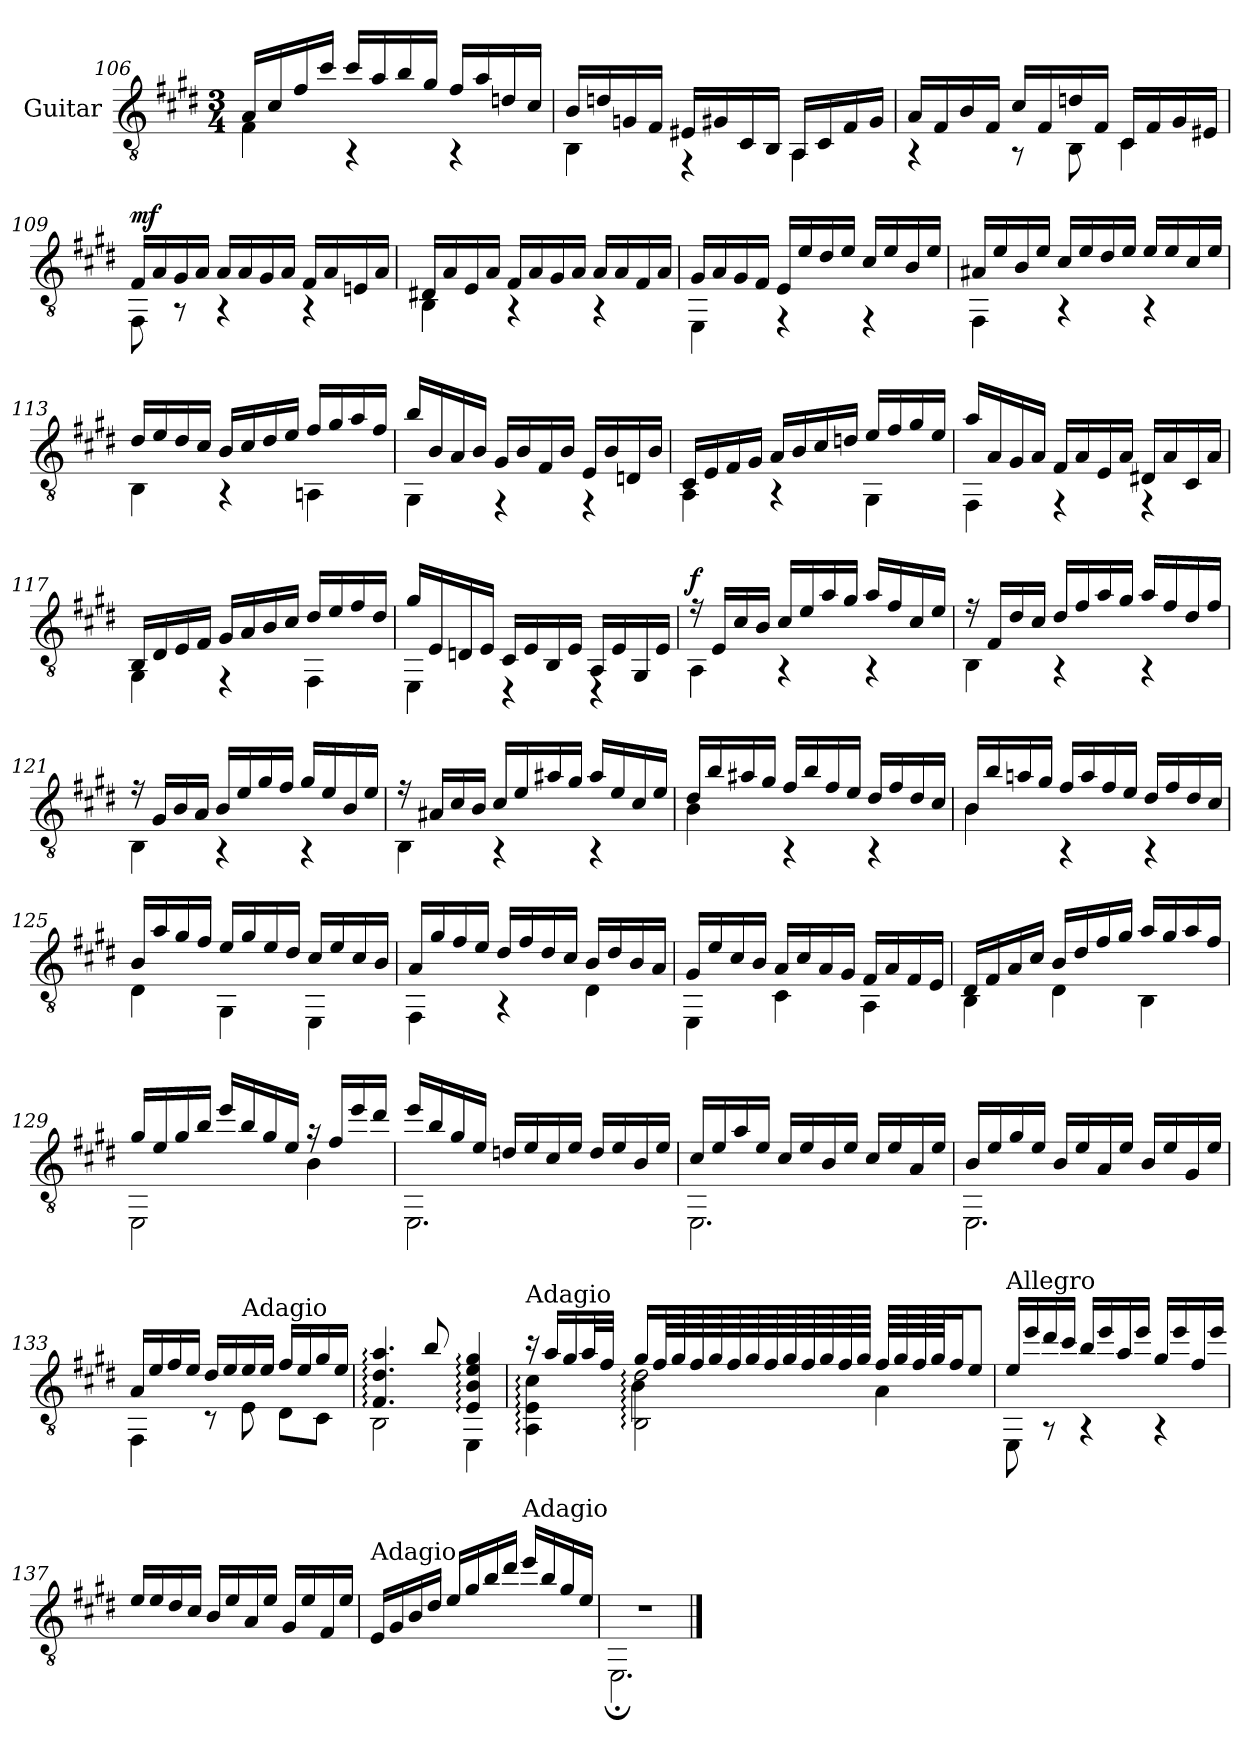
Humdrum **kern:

**kern	**dynam
*part1	*part1
*staff1	*staff1
*I"Guitar	*
*I'Guit.	*
*clefGv2	*
*k[f#c#g#d#]	*
*E:	*
*M3/4	*
=106	=106
*^	*
16A/LL	4F#\	.
16c#/	.	.
16f#/	.	.
16cc#/JJ	.	.
16cc#/LL	4rAA	.
16a/	.	.
16b/	.	.
16g#/JJ	.	.
16f#/LL	4rAA	.
16a/	.	.
16dn/	.	.
16c#/JJ	.	.
!!LO:LB:g=z	!!
=107	=107	=107
16B/LL	4BB\	.
16dn/	.	.
16Gn/	.	.
16F#/JJ	.	.
16E#X/LL	4rFF	.
16G#X/	.	.
16C#/	.	.
16BB/JJ	.	.
16AA/LL	4AA\	.
16C#/	.	.
16F#/	.	.
16G#/JJ	.	.
=108	=108	=108
16A/LL	4rAA	.
16F#/	.	.
16B/	.	.
16F#/JJ	.	.
16c#/LL	8rAA	.
16F#/	.	.
16dn/	8BB\	.
16F#/JJ	.	.
16C#/LL	4C#\	.
16F#/	.	.
16G#/	.	.
16E#X/JJ	.	.
=109	=109	=109
!	!	!LO:DY:a
16F#/LL	8FF#\	mf
16A/	.	.
16G#/	8rAA	.
16A/JJ	.	.
16A/LL	4rAA	.
16A/	.	.
16G#/	.	.
16A/JJ	.	.
16F#/LL	4rAA	.
16A/	.	.
16En/	.	.
16A/JJ	.	.
!!LO:PB:g=z	!!
=110	=110	=110
16D#X/LL	4BB\	.
16A/	.	.
16E/	.	.
16A/JJ	.	.
16F#/LL	4rAA	.
16A/	.	.
16G#/	.	.
16A/JJ	.	.
16A/LL	4rAA	.
16A/	.	.
16F#/	.	.
16A/JJ	.	.
=111	=111	=111
16G#/LL	4EE\	.
16A/	.	.
16G#/	.	.
16F#/JJ	.	.
16E/LL	4rFF	.
16e/	.	.
16d#/	.	.
16e/JJ	.	.
16c#/LL	4rFF	.
16e/	.	.
16B/	.	.
16e/JJ	.	.
=112	=112	=112
16A#X/LL	4FF#\	.
16e/	.	.
16B/	.	.
16e/JJ	.	.
16c#/LL	4rAA	.
16e/	.	.
16d#/	.	.
16e/JJ	.	.
16e/LL	4rAA	.
16e/	.	.
16c#/	.	.
16e/JJ	.	.
!!LO:LB:g=z	!!
=113	=113	=113
16d#/LL	4BB\	.
16e/	.	.
16d#/	.	.
16c#/JJ	.	.
16B/LL	4rAA	.
16c#/	.	.
16d#/	.	.
16e/JJ	.	.
16f#/LL	4AAn\	.
16g#/	.	.
16a/	.	.
16f#/JJ	.	.
=114	=114	=114
16b/LL	4GG#\	.
16B/	.	.
16A/	.	.
16B/JJ	.	.
16G#/LL	4rFF	.
16B/	.	.
16F#/	.	.
16B/JJ	.	.
16E/LL	4rFF	.
16B/	.	.
16Dn/	.	.
16B/JJ	.	.
=115	=115	=115
16C#/LL	4AA\	.
16E/	.	.
16F#/	.	.
16G#/JJ	.	.
16A/LL	4rAA	.
16B/	.	.
16c#/	.	.
16dn/JJ	.	.
16e/LL	4GG#\	.
16f#/	.	.
16g#/	.	.
16e/JJ	.	.
!!LO:LB:g=z	!!
=116	=116	=116
16a/LL	4FF#\	.
16A/	.	.
16G#/	.	.
16A/JJ	.	.
16F#/LL	4rFF	.
16A/	.	.
16E/	.	.
16A/JJ	.	.
16D#X/LL	4rFF	.
16A/	.	.
16C#/	.	.
16A/JJ	.	.
=117	=117	=117
16BB/LL	4GG#\	.
16D#/	.	.
16E/	.	.
16F#/JJ	.	.
16G#/LL	4rFF	.
16A/	.	.
16B/	.	.
16c#/JJ	.	.
16d#/LL	4FF#\	.
16e/	.	.
16f#/	.	.
16d#/JJ	.	.
=118	=118	=118
16g#/LL	4EE\	.
16E/	.	.
16Dn/	.	.
16E/JJ	.	.
16C#/LL	4rDD	.
16E/	.	.
16BB/	.	.
16E/JJ	.	.
16AA/LL	4rDD	.
16E/	.	.
16GG#/	.	.
16E/JJ	.	.
!!LO:LB:g=z	!!
=119	=119	=119
!	!	!LO:DY:a
16r	4AA\	f
16E/LL	.	.
16c#/	.	.
16B/JJ	.	.
16c#/LL	4rAA	.
16e/	.	.
16a/	.	.
16g#/JJ	.	.
16a/LL	4rAA	.
16f#/	.	.
16c#/	.	.
16e/JJ	.	.
=120	=120	=120
16r	4BB\	.
16F#/LL	.	.
16d#/	.	.
16c#/JJ	.	.
16d#/LL	4rAA	.
16f#/	.	.
16a/	.	.
16g#/JJ	.	.
16a/LL	4rAA	.
16f#/	.	.
16d#/	.	.
16f#/JJ	.	.
=121	=121	=121
16r	4BB\	.
16G#/LL	.	.
16B/	.	.
16A/JJ	.	.
16B/LL	4rAA	.
16e/	.	.
16g#/	.	.
16f#/JJ	.	.
16g#/LL	4rAA	.
16e/	.	.
16B/	.	.
16e/JJ	.	.
!!LO:LB:g=z	!!
=122	=122	=122
16r	4BB\	.
16A#X/LL	.	.
16c#/	.	.
16B/JJ	.	.
16c#/LL	4rAA	.
16e/	.	.
16a#X/	.	.
16g#/JJ	.	.
16a#/LL	4rAA	.
16e/	.	.
16c#/	.	.
16e/JJ	.	.
=123	=123	=123
16d#/LL	4B\	.
16b/	.	.
16a#X/	.	.
16g#/JJ	.	.
16f#/LL	4rAA	.
16b/	.	.
16f#/	.	.
16e/JJ	.	.
16d#/LL	4rAA	.
16f#/	.	.
16d#/	.	.
16c#/JJ	.	.
=124	=124	=124
16B/LL	4B\	.
16b/	.	.
16an/	.	.
16g#/JJ	.	.
16f#/LL	4rAA	.
16a/	.	.
16f#/	.	.
16e/JJ	.	.
16d#/LL	4rAA	.
16f#/	.	.
16d#/	.	.
16c#/JJ	.	.
!!LO:LB:g=z	!!
=125	=125	=125
16B/LL	4D#\	.
16a/	.	.
16g#/	.	.
16f#/JJ	.	.
16e/LL	4GG#\	.
16g#/	.	.
16e/	.	.
16d#/JJ	.	.
16c#/LL	4EE\	.
16e/	.	.
16c#/	.	.
16B/JJ	.	.
=126	=126	=126
16A/LL	4FF#\	.
16g#/	.	.
16f#/	.	.
16e/JJ	.	.
16d#/LL	4rAA	.
16f#/	.	.
16d#/	.	.
16c#/JJ	.	.
16B/LL	4D#\	.
16d#/	.	.
16B/	.	.
16A/JJ	.	.
=127	=127	=127
16G#/LL	4EE\	.
16e/	.	.
16c#/	.	.
16B/JJ	.	.
16A/LL	4C#\	.
16c#/	.	.
16A/	.	.
16G#/JJ	.	.
16F#/LL	4AA\	.
16A/	.	.
16F#/	.	.
16E/JJ	.	.
!!LO:LB:g=z	!!
=128	=128	=128
16D#/LL	4BB\	.
16F#/	.	.
16A/	.	.
16c#/JJ	.	.
16B/LL	4D#\	.
16d#/	.	.
16f#/	.	.
16g#/JJ	.	.
16a/LL	4BB\	.
16g#/	.	.
16a/	.	.
16f#/JJ	.	.
=129	=129	=129
16g#/LL	2EE\	.
16e/	.	.
16g#/	.	.
16b/JJ	.	.
16ee/LL	.	.
16b/	.	.
16g#/	.	.
16e/JJ	.	.
16ra	4B\	.
16f#/LL	.	.
16ee/	.	.
16dd#/JJ	.	.
=130	=130	=130
16ee/LL	2.EE\	.
16b/	.	.
16g#/	.	.
16e/JJ	.	.
16dn/LL	.	.
16e/	.	.
16c#/	.	.
16e/JJ	.	.
16d/LL	.	.
16e/	.	.
16B/	.	.
16e/JJ	.	.
!!LO:LB:g=z	!!
=131	=131	=131
16c#/LL	2.EE\	.
16e/	.	.
16a/	.	.
16e/JJ	.	.
16c#/LL	.	.
16e/	.	.
16B/	.	.
16e/JJ	.	.
16c#/LL	.	.
16e/	.	.
16A/	.	.
16e/JJ	.	.
=132	=132	=132
16B/LL	2.EE\	.
16e/	.	.
16g#/	.	.
16e/JJ	.	.
16B/LL	.	.
16e/	.	.
16A/	.	.
16e/JJ	.	.
16B/LL	.	.
16e/	.	.
16G#/	.	.
16e/JJ	.	.
=133	=133	=133
16A/LL	4FF#\	.
16e/	.	.
16f#/	.	.
16e/JJ	.	.
16d#/LL	8rC	.
16e/	.	.
!LO:TX:a:t=Adagio	!	!
16e/	8E\	.
16e/JJ	.	.
16f#/LL	8D#\L	.
16e/	.	.
16g#/	8C#\J	.
16e/JJ	.	.
!!LO:LB:g=z	!!
=134	=134	=134
4.F#/: 4.d#/: 4.a/:	2BB\	.
8b/	.	.
4E/: 4B/: 4e/: 4g#/:	4EE\	.
=135	=135	=135
*	*^	*
!LO:TX:a:t=Adagio	!	!	!
16rcc	4AA\: 4E\: 4c#\:	4ryy	.
16a/LL	.	.	.
16g#/	.	.	.
32a/L	.	.	.
32f#/JJJ	.	.	.
16g#/LL	2BB\: 2d#\:	4B\	.
64f#/LL	.	.	.
64g#/	.	.	.
64f#/	.	.	.
64g#/	.	.	.
64f#/	.	.	.
64g#/	.	.	.
64f#/	.	.	.
64g#/	.	.	.
64f#/	.	.	.
64g#/	.	.	.
64f#/	.	.	.
64g#/JJJJ	.	.	.
64f#/LLLL	.	4A\	.
64g#/	.	.	.
64f#/	.	.	.
64g#/JJ	.	.	.
16f#/J	.	.	.
8e/J	.	.	.
*	*v	*v	*
!!LO:LB:g=z
=136	=136	=136
!LO:TX:a:t=Allegro	!	!
16e/LL	8EE\	.
16ee/	.	.
16dd#/	8rAA	.
16cc#/JJ	.	.
16b/LL	4rAA	.
16ee/	.	.
16a/	.	.
16ee/JJ	.	.
16g#/LL	4rAA	.
16ee/	.	.
16f#/	.	.
16ee/JJ	.	.
*v	*v	*
=137	=137
16e/LL	.
16e/	.
16d#/	.
16c#/JJ	.
16B/LL	.
16e/	.
16A/	.
16e/JJ	.
16G#/LL	.
16e/	.
16F#/	.
16e/JJ	.
=138	=138
!LO:TX:a:t=Adagio	!
16E/LL	.
16G#/	.
16B/	.
16d#/JJ	.
16e/LL	.
16g#/	.
16b/	.
16dd#/JJ	.
!LO:TX:a:t=Adagio	!
16ee/LL	.
16b/	.
16g#/	.
16e/JJ	.
=139	=139
*^	*
2.r	2.EE;<\	.
*v	*v	*
==	==
*-	*-
